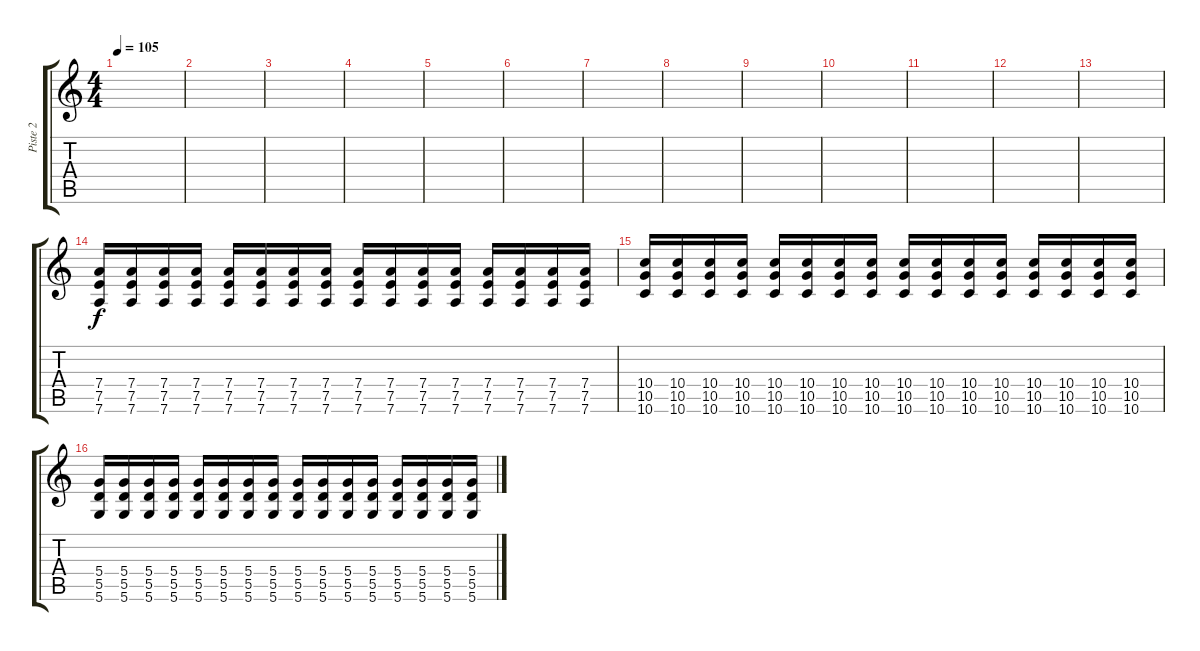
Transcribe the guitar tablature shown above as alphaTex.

\track ("Piste 2" "Piste 2") {instrument distortionguitar}
\staff {score tabs}
\tuning (E4 B3 G3 D3 A2 D2) {hide}
\ts (4 4)
\tempo 105
\clef g2
\ks c
|
|
|
|
|
|
|
|
|
|
|
|
|
(7.4 7.5 7.6).16 (7.4 7.5 7.6).16 (7.4 7.5 7.6).16 (7.4 7.5 7.6).16 (7.4 7.5 7.6).16 (7.4 7.5 7.6).16 (7.4 7.5 7.6).16 (7.4 7.5 7.6).16 (7.4 7.5 7.6).16 (7.4 7.5 7.6).16 (7.4 7.5 7.6).16 (7.4 7.5 7.6).16 (7.4 7.5 7.6).16 (7.4 7.5 7.6).16 (7.4 7.5 7.6).16 (7.4 7.5 7.6).16 |
(10.4 10.5 10.6).16 (10.4 10.5 10.6).16 (10.4 10.5 10.6).16 (10.4 10.5 10.6).16 (10.4 10.5 10.6).16 (10.4 10.5 10.6).16 (10.4 10.5 10.6).16 (10.4 10.5 10.6).16 (10.4 10.5 10.6).16 (10.4 10.5 10.6).16 (10.4 10.5 10.6).16 (10.4 10.5 10.6).16 (10.4 10.5 10.6).16 (10.4 10.5 10.6).16 (10.4 10.5 10.6).16 (10.4 10.5 10.6).16 |
(5.4 5.5 5.6).16 (5.4 5.5 5.6).16 (5.4 5.5 5.6).16 (5.4 5.5 5.6).16 (5.4 5.5 5.6).16 (5.4 5.5 5.6).16 (5.4 5.5 5.6).16 (5.4 5.5 5.6).16 (5.4 5.5 5.6).16 (5.4 5.5 5.6).16 (5.4 5.5 5.6).16 (5.4 5.5 5.6).16 (5.4 5.5 5.6).16 (5.4 5.5 5.6).16 (5.4 5.5 5.6).16 (5.4 5.5 5.6).16
